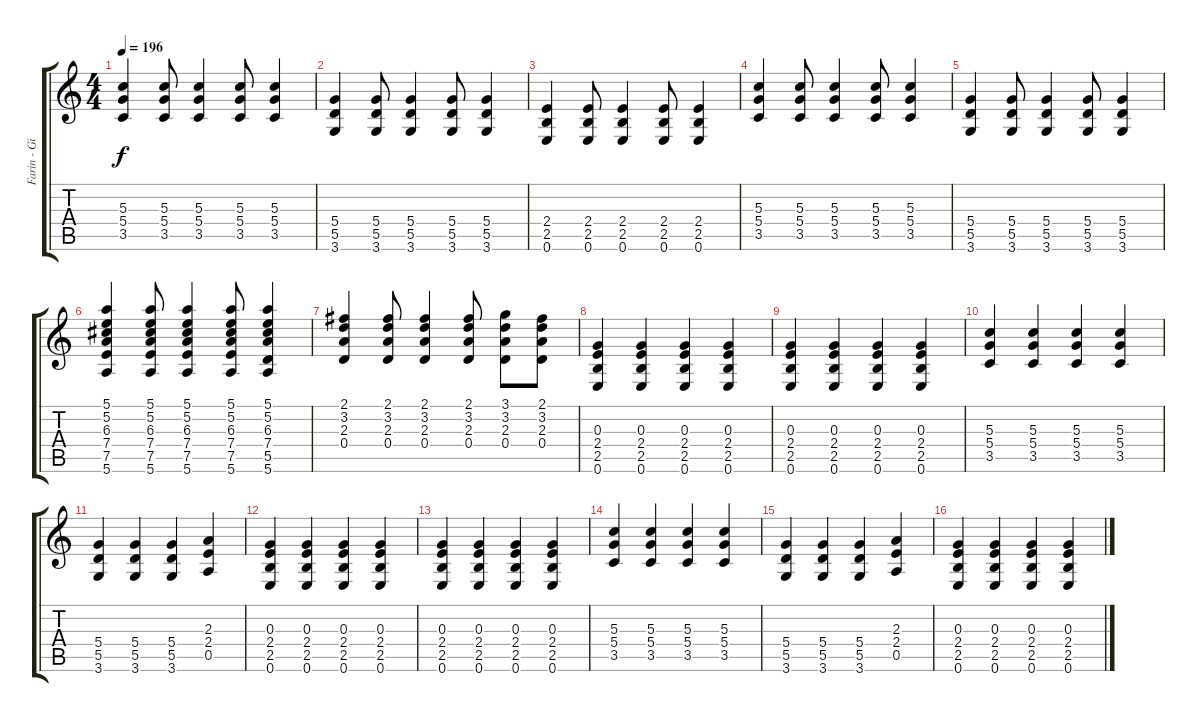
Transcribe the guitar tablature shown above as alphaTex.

\track ("Farin - Gitarre (Overdriven)" "Farin - Gi") {instrument overdrivenguitar}
\staff {score tabs}
\tuning (E4 B3 G3 D3 A2 E2) {hide}
\ts (4 4)
\tempo 196
\clef g2
\ks c
(5.3 5.4 3.5).4{dy f} (5.3 5.4 3.5).8 (5.3 5.4 3.5).4 (5.3 5.4 3.5).8 (5.3 5.4 3.5).4 |
(5.4 5.5 3.6).4 (5.4 5.5 3.6).8 (5.4 5.5 3.6).4 (5.4 5.5 3.6).8 (5.4 5.5 3.6).4 |
(2.4 2.5 0.6).4 (2.4 2.5 0.6).8 (2.4 2.5 0.6).4 (2.4 2.5 0.6).8 (2.4 2.5 0.6).4 |
(5.3 5.4 3.5).4 (5.3 5.4 3.5).8 (5.3 5.4 3.5).4 (5.3 5.4 3.5).8 (5.3 5.4 3.5).4 |
(5.4 5.5 3.6).4 (5.4 5.5 3.6).8 (5.4 5.5 3.6).4 (5.4 5.5 3.6).8 (5.4 5.5 3.6).4 |
(5.1 5.2 6.3 7.4 7.5 5.6).4 (5.1 5.2 6.3 7.4 7.5 5.6).8 (5.1 5.2 6.3 7.4 7.5 5.6).4 (5.1 5.2 6.3 7.4 7.5 5.6).8 (5.1 5.2 6.3 7.4 5.5 5.6).4 |
(2.1 3.2 2.3 0.4).4 (2.1 3.2 2.3 0.4).8 (2.1 3.2 2.3 0.4).4 (2.1 3.2 2.3 0.4).8 (3.1 3.2 2.3 0.4).8 (2.1 3.2 2.3 0.4).8 |
(0.3 2.4 2.5 0.6).4 (0.3 2.4 2.5 0.6).4 (0.3 2.4 2.5 0.6).4 (0.3 2.4 2.5 0.6).4 |
(0.3 2.4 2.5 0.6).4 (0.3 2.4 2.5 0.6).4 (0.3 2.4 2.5 0.6).4 (0.3 2.4 2.5 0.6).4 |
(5.3 5.4 3.5).4 (5.3 5.4 3.5).4 (5.3 5.4 3.5).4 (5.3 5.4 3.5).4 |
(5.4 5.5 3.6).4 (5.4 5.5 3.6).4 (5.4 5.5 3.6).4 (2.3 2.4 0.5).4 |
(0.3 2.4 2.5 0.6).4 (0.3 2.4 2.5 0.6).4 (0.3 2.4 2.5 0.6).4 (0.3 2.4 2.5 0.6).4 |
(0.3 2.4 2.5 0.6).4 (0.3 2.4 2.5 0.6).4 (0.3 2.4 2.5 0.6).4 (0.3 2.4 2.5 0.6).4 |
(5.3 5.4 3.5).4 (5.3 5.4 3.5).4 (5.3 5.4 3.5).4 (5.3 5.4 3.5).4 |
(5.4 5.5 3.6).4 (5.4 5.5 3.6).4 (5.4 5.5 3.6).4 (2.3 2.4 0.5).4 |
(0.3 2.4 2.5 0.6).4 (0.3 2.4 2.5 0.6).4 (0.3 2.4 2.5 0.6).4 (0.3 2.4 2.5 0.6).4
